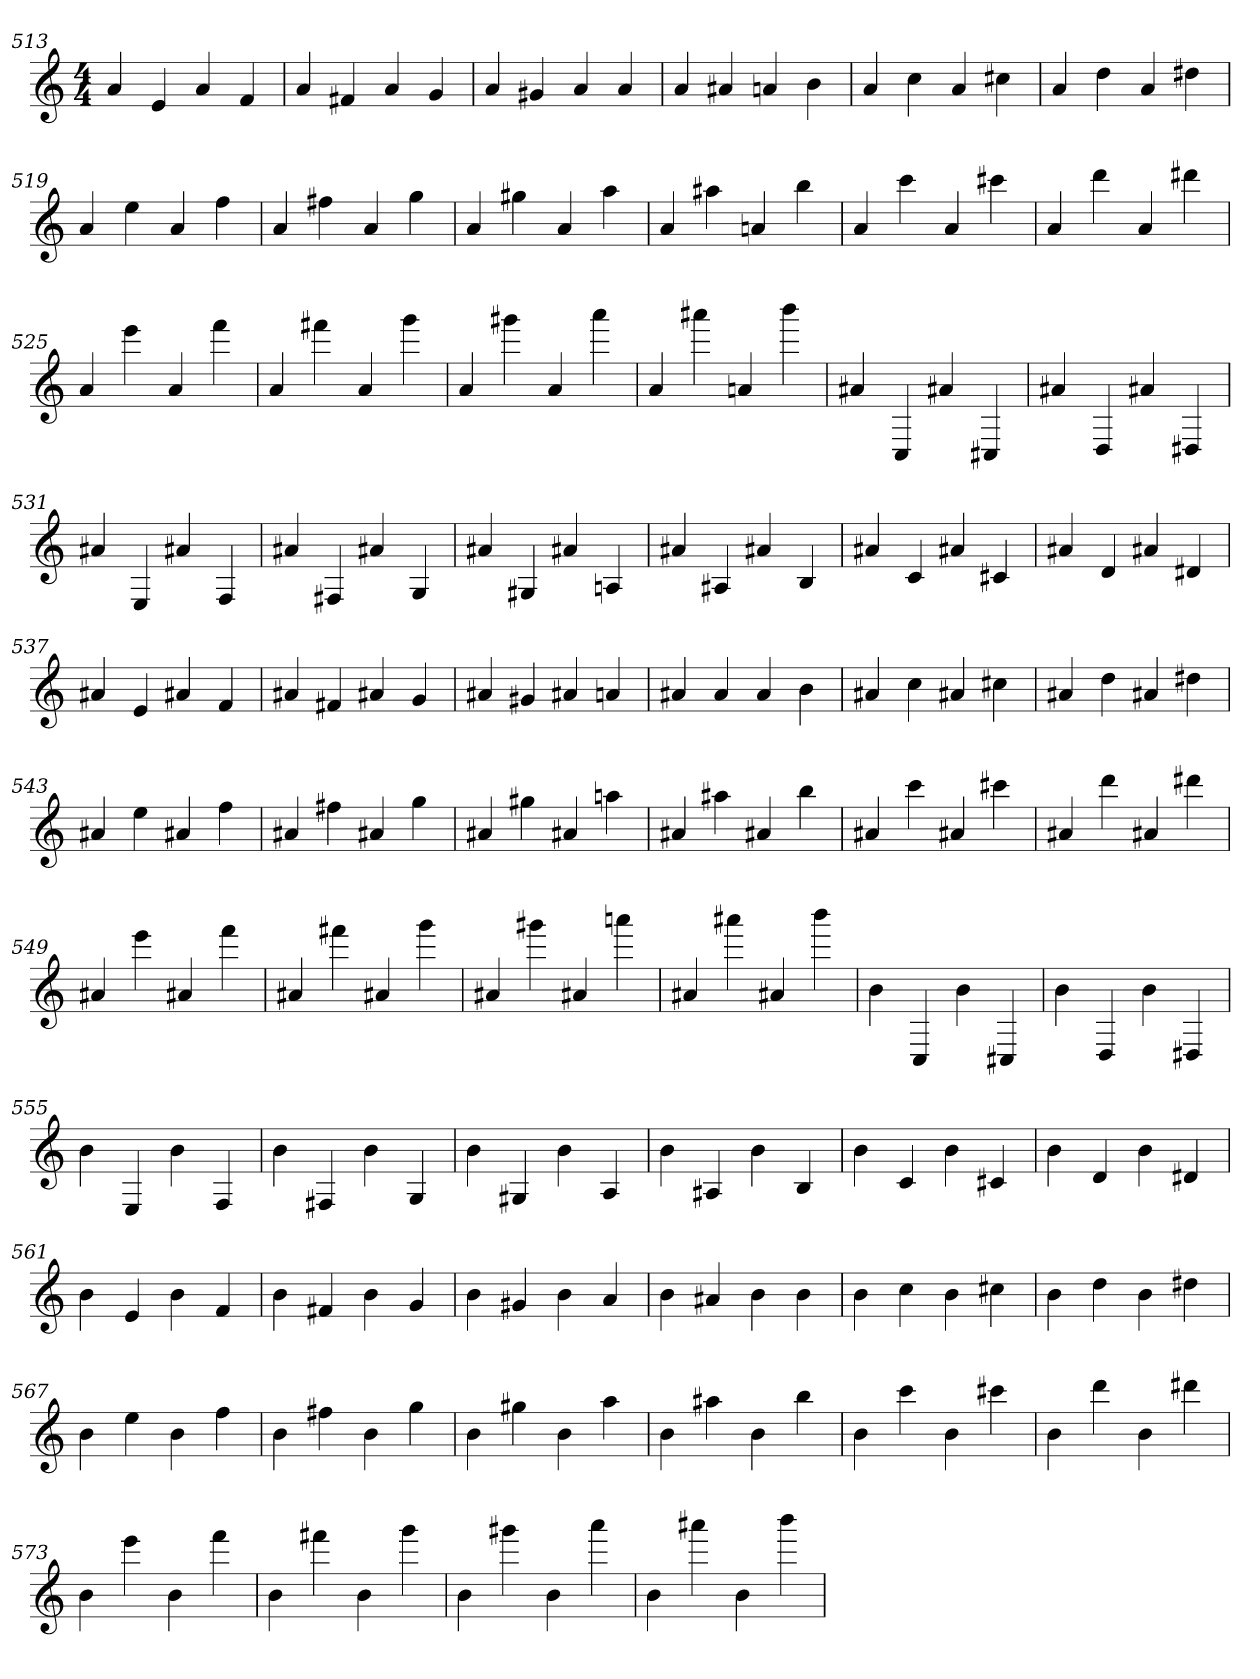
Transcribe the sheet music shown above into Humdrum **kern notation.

**kern
*part1
*staff1
*clefG2
*M4/4
=513
4a
4e
4a
4f
=514
4a
4f#X
4a
4g
=515
4a
4g#X
4a
4a
=516
4a
4a#X
4an
4b
=517
4a
4cc
4a
4cc#X
=518
4a
4dd
4a
4dd#X
=519
4a
4ee
4a
4ff
=520
4a
4ff#X
4a
4gg
=521
4a
4gg#X
4a
4aa
=522
4a
4aa#X
4an
4bb
=523
4a
4ccc
4a
4ccc#X
=524
4a
4ddd
4a
4ddd#X
=525
4a
4eee
4a
4fff
=526
4a
4fff#X
4a
4ggg
=527
4a
4ggg#X
4a
4aaa
=528
4a
4aaa#X
4an
4bbb
=529
4a#X
4C
4a#X
4C#X
=530
4a#X
4D
4a#X
4D#X
=531
4a#X
4E
4a#X
4F
=532
4a#X
4F#X
4a#X
4G
=533
4a#X
4G#X
4a#X
4An
=534
4a#X
4A#X
4a#X
4B
=535
4a#X
4c
4a#X
4c#X
=536
4a#X
4d
4a#X
4d#X
=537
4a#X
4e
4a#X
4f
=538
4a#X
4f#X
4a#X
4g
=539
4a#X
4g#X
4a#X
4an
=540
4a#X
4a#
4a#
4b
=541
4a#X
4cc
4a#X
4cc#X
=542
4a#X
4dd
4a#X
4dd#X
=543
4a#X
4ee
4a#X
4ff
=544
4a#X
4ff#X
4a#X
4gg
=545
4a#X
4gg#X
4a#X
4aan
=546
4a#X
4aa#X
4a#X
4bb
=547
4a#X
4ccc
4a#X
4ccc#X
=548
4a#X
4ddd
4a#X
4ddd#X
=549
4a#X
4eee
4a#X
4fff
=550
4a#X
4fff#X
4a#X
4ggg
=551
4a#X
4ggg#X
4a#X
4aaan
=552
4a#X
4aaa#X
4a#X
4bbb
=553
4b
4C
4b
4C#X
=554
4b
4D
4b
4D#X
=555
4b
4E
4b
4F
=556
4b
4F#X
4b
4G
=557
4b
4G#X
4b
4A
=558
4b
4A#X
4b
4B
=559
4b
4c
4b
4c#X
=560
4b
4d
4b
4d#X
=561
4b
4e
4b
4f
=562
4b
4f#X
4b
4g
=563
4b
4g#X
4b
4a
=564
4b
4a#X
4b
4b
=565
4b
4cc
4b
4cc#X
=566
4b
4dd
4b
4dd#X
=567
4b
4ee
4b
4ff
=568
4b
4ff#X
4b
4gg
=569
4b
4gg#X
4b
4aa
=570
4b
4aa#X
4b
4bb
=571
4b
4ccc
4b
4ccc#X
=572
4b
4ddd
4b
4ddd#X
=573
4b
4eee
4b
4fff
=574
4b
4fff#X
4b
4ggg
=575
4b
4ggg#X
4b
4aaa
=576
4b
4aaa#X
4b
4bbb
=
*-
